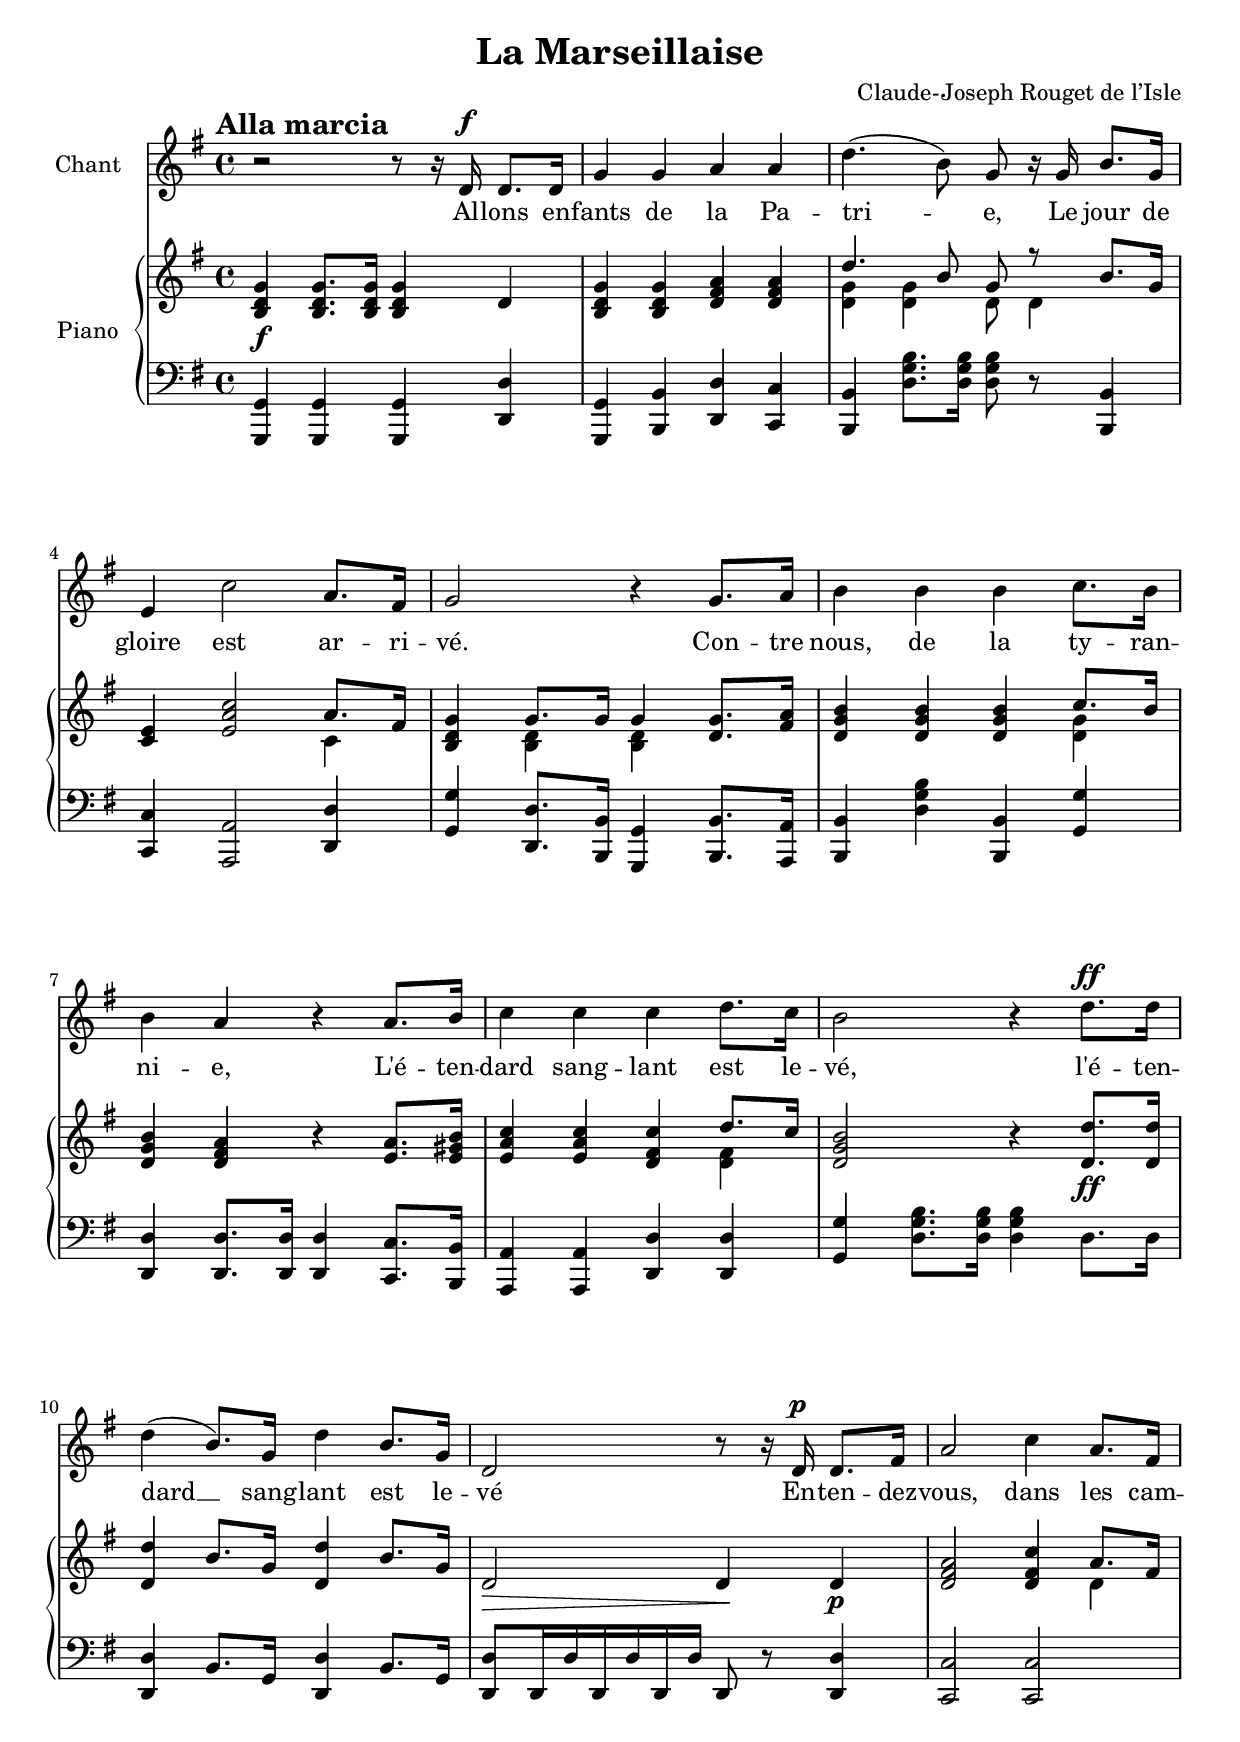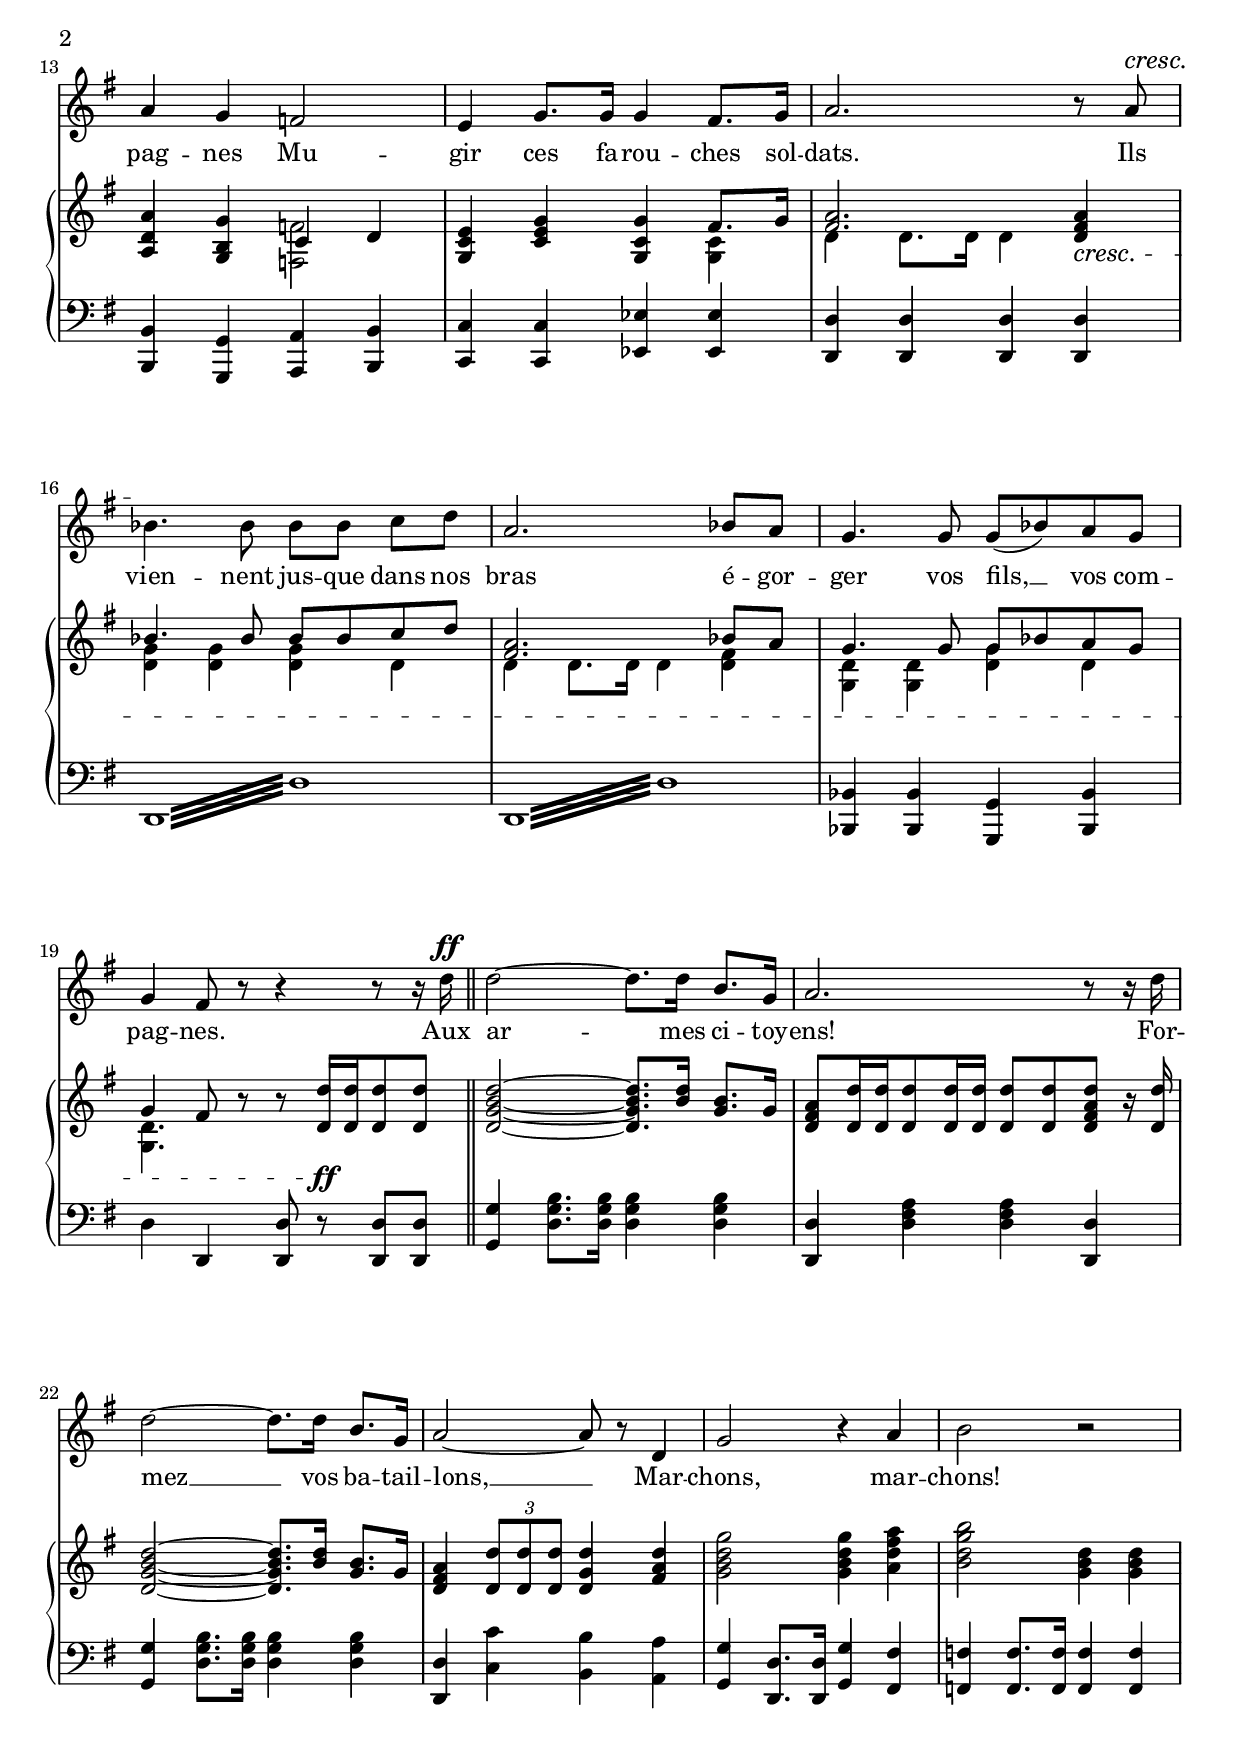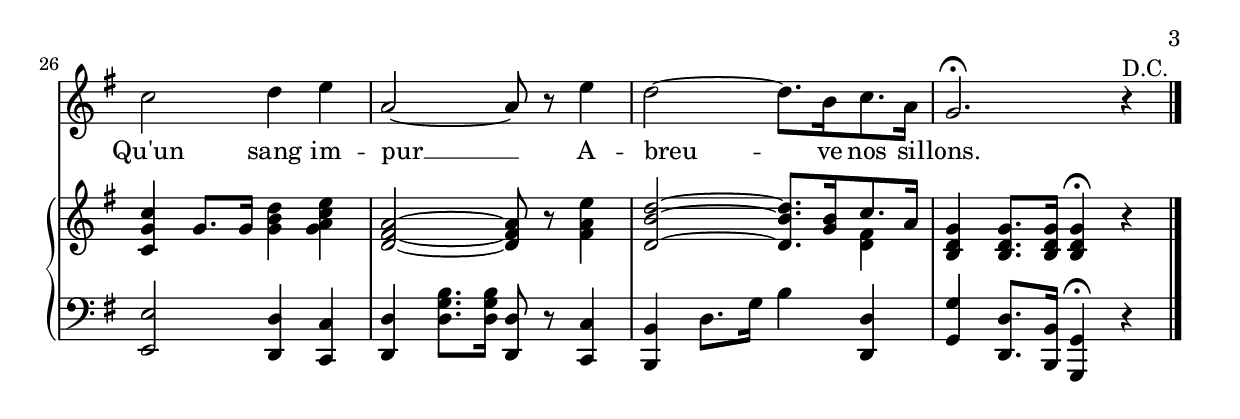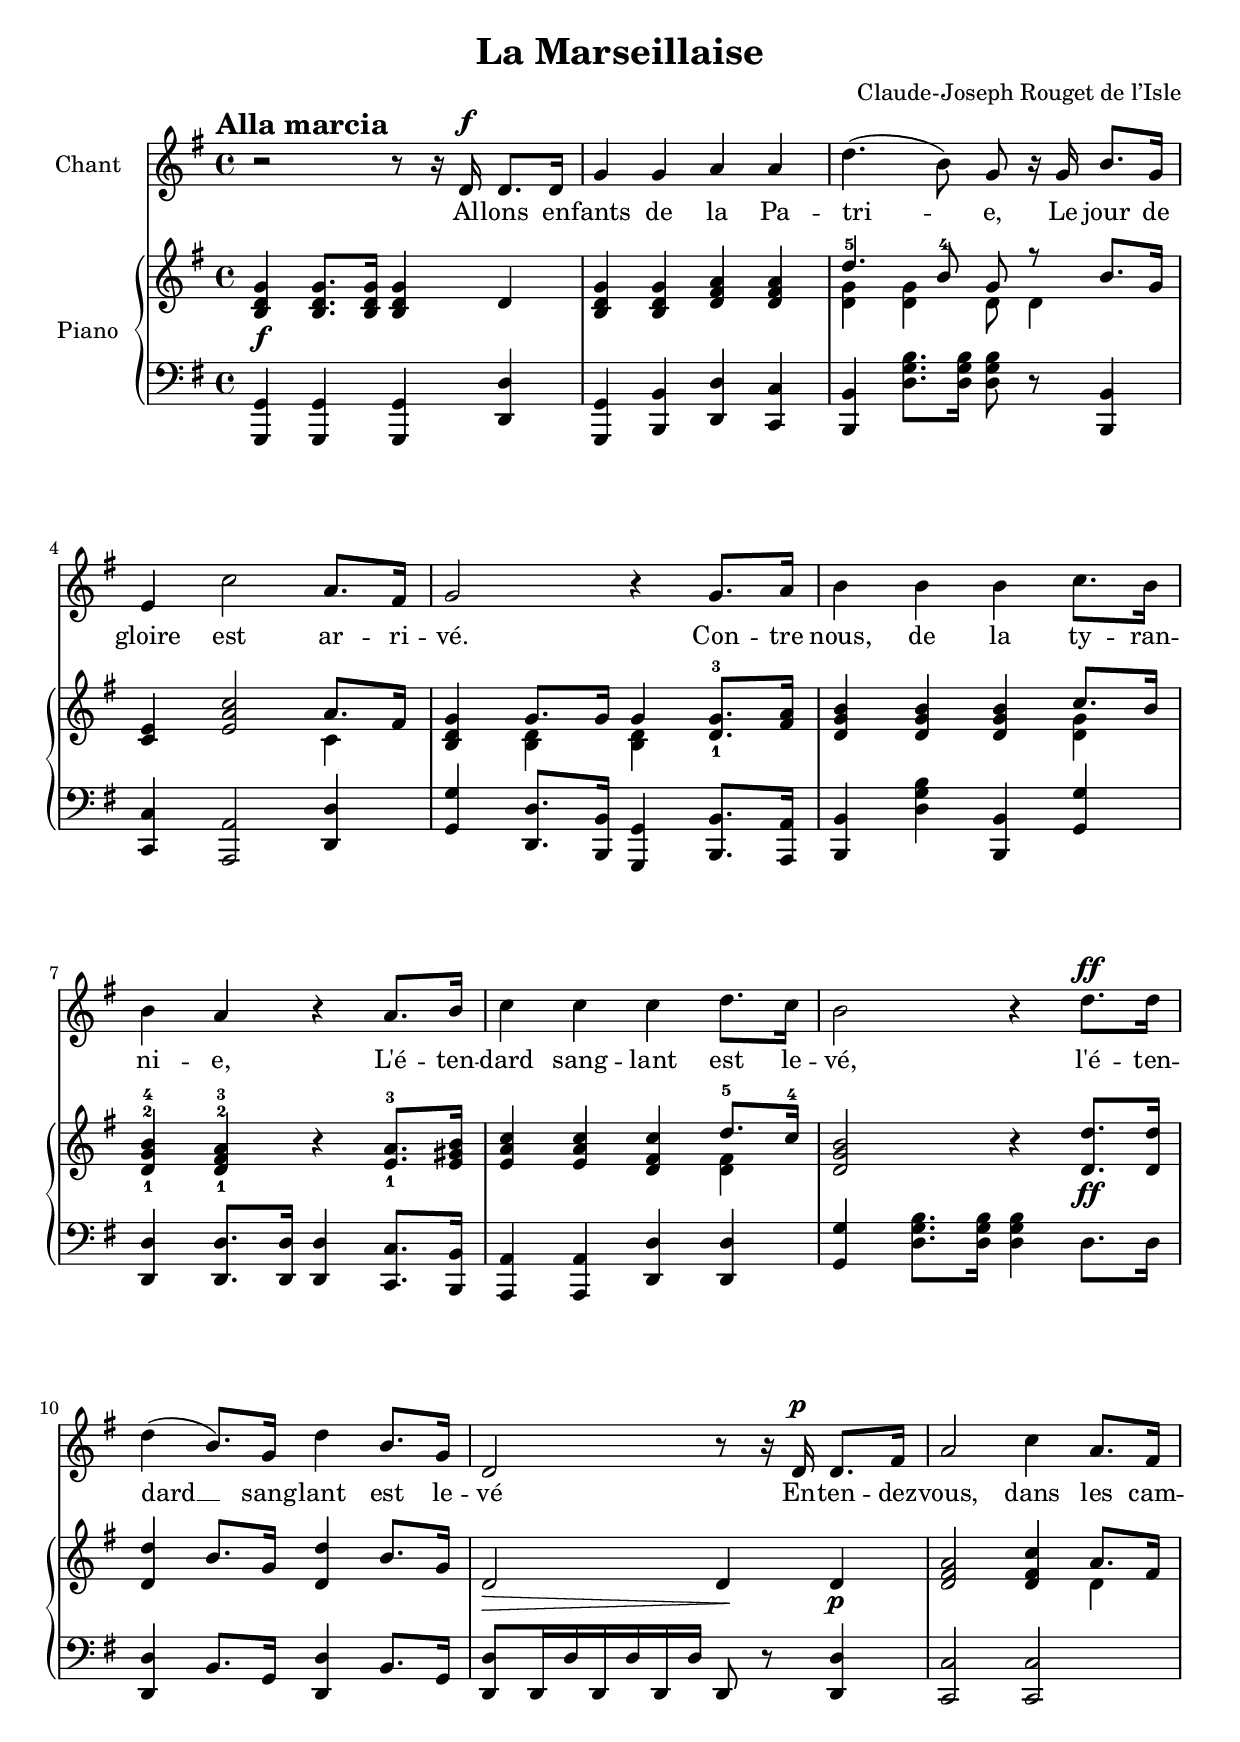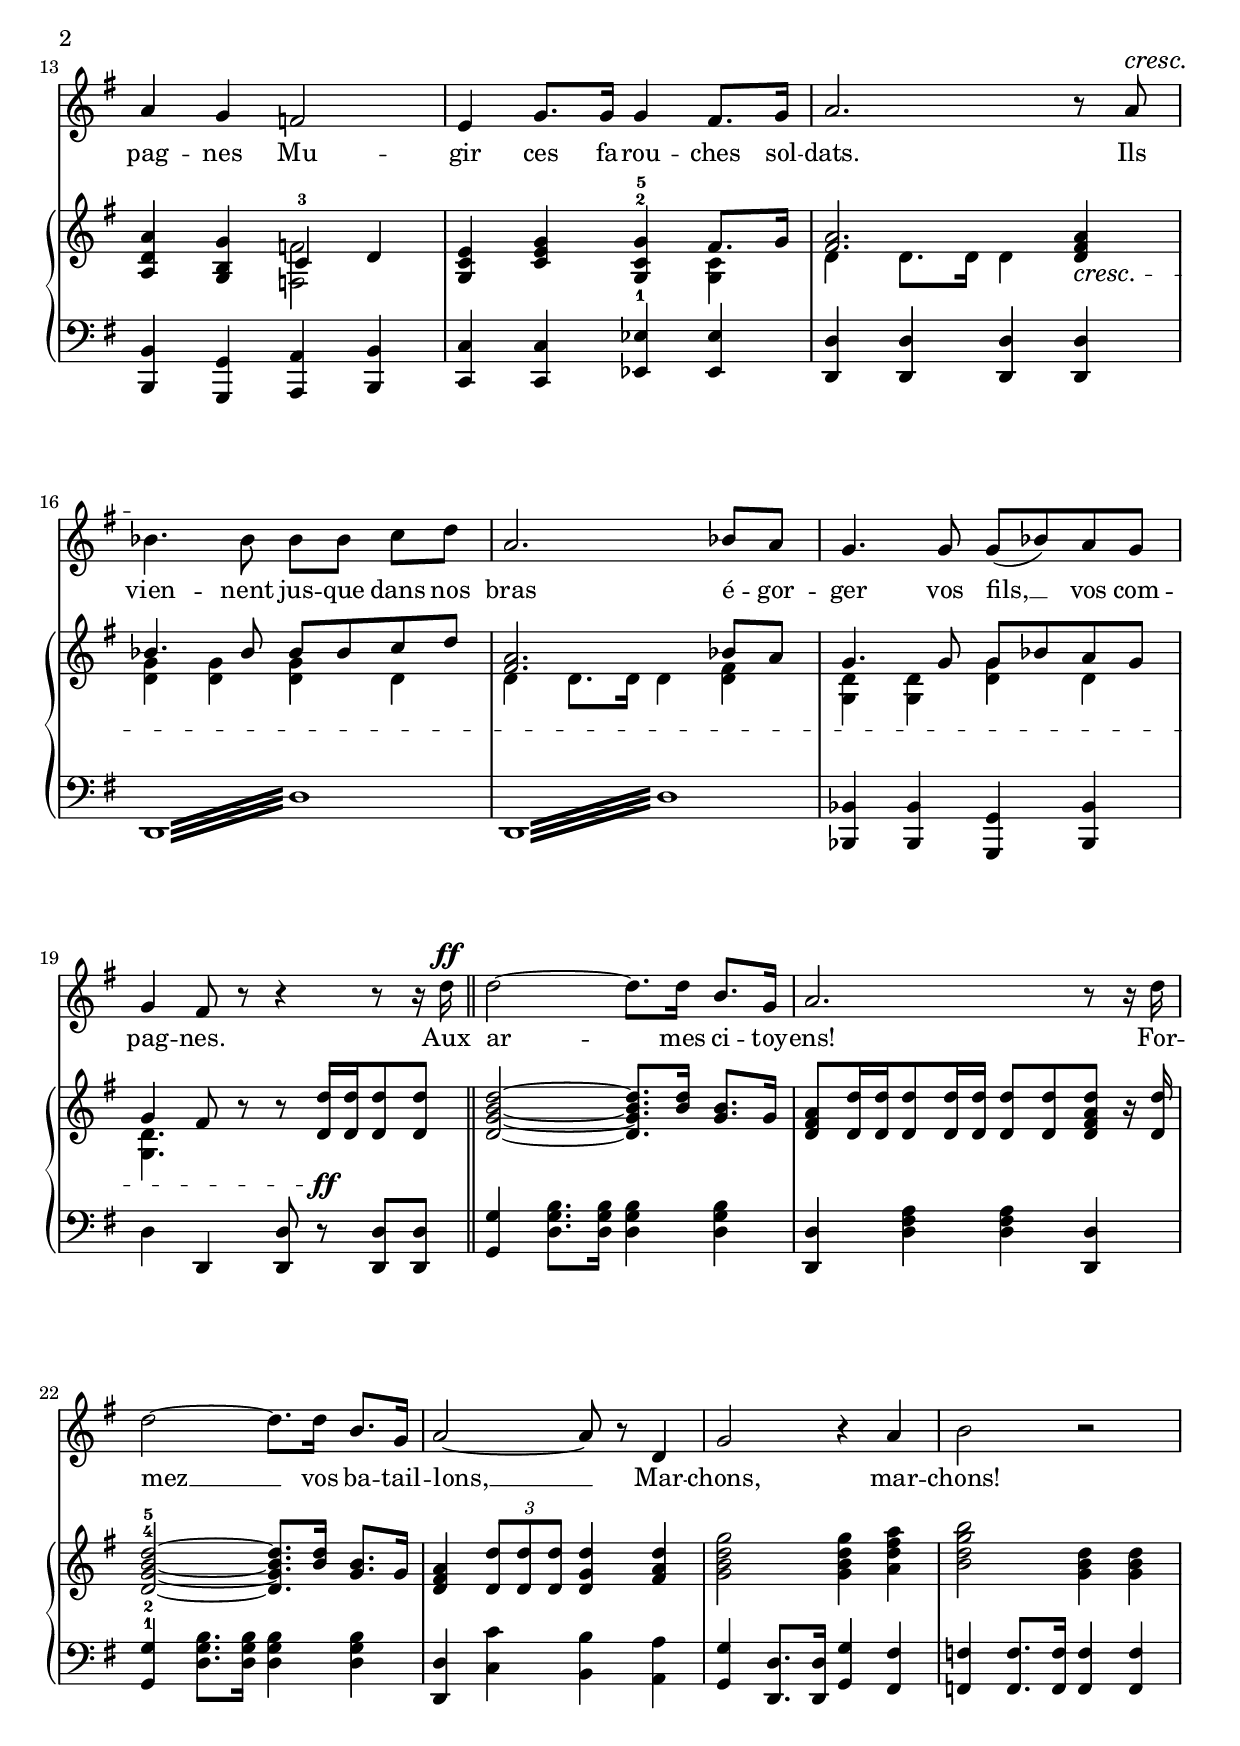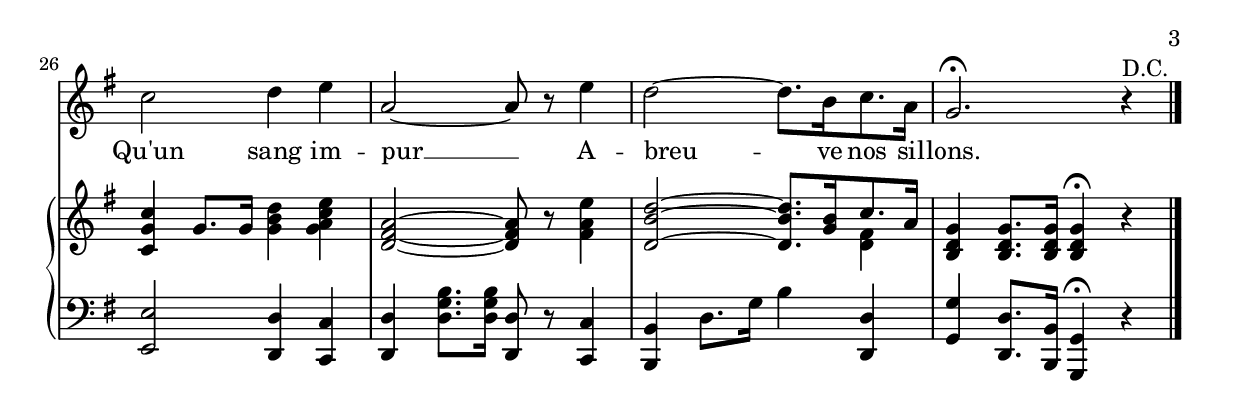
\version "2.20.0"

\include "articulate.ly"

% From https://lists.gnu.org/archive/html/lilypond-user/2012-02/msg00253.html
% and https://lists.gnu.org/archive/html/lilypond-user/2020-11/msg00125.html
tweakWholeNoteTremolo =
  #(define-music-function (y-offsets) (pair?)
    "Change the whole note tremolo orientation (default is horizontal)"
    #{
      \once {
        \override Beam.gap = #1.3
        \override Beam.extra-offset = #(cons 0 (car y-offsets))
        \override Beam.positions =
          #(grob-transformer 'positions (lambda (grob orig)
            (cons (car orig) (+ (cdr orig) (cdr y-offsets)))))
      }
    #})

\header {
  title = "La Marseillaise"
  composer = "Claude-Joseph Rouget de l’Isle"
  author = \markup \fromproperty #'header:composer
  subject = \markup \concat { \fromproperty #'header:title " Piano Partition" }
  keywords = #(string-join '(
    "music"
    "partition"
    "piano"
  ) ", ")
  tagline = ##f
}

tempoMark = {
  \once \override Score.RehearsalMark.self-alignment-X = #LEFT
  \once \override Score.RehearsalMark.break-align-symbols = #'(time-signature key-signature)
  \once \override Staff.TimeSignature.break-align-anchor-alignment = #LEFT
  \mark \markup \bold "Alla marcia"
}

global = {
  \tempoMark
  \key g \major
  \time 4/4
}

altoVoice = \relative c' {
  \global
  \clef treble
  \dynamicUp

  r2 r8 r16 d16\f d8. d16
  g4 g a a
  d4.( b8) g r16 g b8. g16
  e4 c'2 a8. fis16
  g2 r4 g8. a16
  b4 b b c8. b16
  b4 a r4 a8. b16
  c4 c c d8. c16
  b2 r4 d8.\ff d16
  d4( b8.) g16 d'4 b8. g16
  d2 r8 r16 d16\p d8. fis16
  a2 c4 a8. fis16
  a4 g f!2
  e4 g8. g16 g4 fis8. g16
  a2. r8 \crescTextCresc a8\< \crescHairpin
  bes4.\! bes8\noBeam bes[ bes] c d
  a2. bes8 a
  g4. g8 g( bes) a g
  g4 fis8 r8 r4 r8 r16 d'\ff \bar "||"
  d2 ~ d8. d16 b8. g16
  a2. r8 r16 d16
  d2 ~ d8. d16 b8. g16
  a2 ~ a8 r8 d,4
  g2 r4 a4
  b2 r2
  c2 d4 e
  a,2 ~ a8 r8 e'4
  d2 ~ d8. [b16 c8. a16]
  g2.\fermata r4^"D.C." \bar "|."
}

verse = \lyricmode {
  Al -- lons en -- fants de la Pa -- tri -- e,
  Le jour de gloire est ar -- ri -- vé.
  Con -- tre nous, de la ty -- ran -- ni -- e,
  L'é -- ten -- dard sang -- lant est le -- vé,
  l'é -- ten -- dard __ sang -- lant est le -- vé
  En -- ten -- dez -- vous, dans les cam -- pag -- nes
  Mu -- gir ces fa -- rou -- ches sol -- dats.
  Ils vien -- nent jus -- que dans nos bras
  é -- gor -- ger vos fils, __ vos com -- pag -- nes.
  Aux ar -- mes ci -- toy -- ens!
  For -- mez __ vos ba -- tail -- lons, __
  Mar -- chons, mar -- chons!
  Qu'un sang im -- pur __
  A -- breu -- ve nos sil -- lons.
}

right = \relative c'' {
  \global
  \clef treble

  <b, d g>4\f <b d g>8. <b d g>16 <b d g>4 d
  <b d g>4 <b d g> <d fis a> <d fis a>
  << { d'4.-5 b8-4 g r8 b8. g16 } \\ { <d g> 4 <d g> d8 d4 } >> \break
  <c e>4 <e a c>2 << { a8. fis16 } \\ { c4 } >>
  <b d g>4 << { g'8. g16 g4 } \\ { <b, d>4 <b d> } >> <d-1 g-3>8. <fis a>16
  <d g b>4 <d g b> <d g b> << { c'8. b16 } \\ { <d, g>4 } >> \break
  <d-1 g-2 b-4>4 <d-1 fis-2 a-3> r4 <e-1 a-3>8. <e gis b>16
  <e a c>4 <e a c> <d fis c'> << { d'8.-5 c16-4} \\ { <d, fis>4 } >>
  <d g b>2 r4 <d d'>8.\ff <d d'>16 \break
  <d d'>4 b'8. g16 <d d'>4 b'8. g16
  d2\> d4\! d\p
  <d fis a>2 <d fis c'>4 << { a'8. fis16 } \\ { d4 } >> \break
  <a d a'>4 <g b g'> << { c4-3 d } \\ { <f, f'>2 } >>
  <g c e>4 <c e g> <g-1 c-2 g'-5> << { fis'8. g16 } \\ { <g, c>4 } >>
  << { <fis' a>2. } \\ { d4 d8. d16 d4 } >> \crescTextCresc <d fis a>4\< \crescHairpin \break
  << { bes'4. bes8 bes bes c d } \\ { <d, g>4 <d g> <d g> d } >>
  << { <fis a>2. bes8 a } \\ { d,4 d8. d16 d4 <d fis> } >>
  << { g4. g8 g bes a g } \\ { <g, d'>4 <g d'> <d' g> d } >> \break
  << { g4 fis8 } \\ { <g, d'>4. } >> r8 r <d' d'>16\ff[<d d'> <d d'>8 <d d'>]
  <d g b d>2~<d g b d>8. <b' d>16 <g b>8. g16
  <d fis a>8[<d d'>16 <d d'> <d d'>8 <d d'>16 <d d'>] <d d'>8 <d d'> <d fis a d> r16 <d d'>16 \break
  <d-1 g-2 b-4 d-5>2~<d g b d>8. <b' d>16 <g b>8. g16
  <d fis a>4 \tuplet 3/2 { <d d'>8 <d d'> <d d'> } <d g d'>4 <fis a d>
  <g b d g>2 <g b d g>4 <a d fis a>
  <b d g b>2 <g b d>4 <g b d>4
  <c g c,>4 g8. g16 <g b d>4 <g a c e>
  <d fis a>2~<d fis a>8 r8 <fis a e'>4
  << { <d b' d>2~<d b' d>8.[<g b>16 c8. a16] } \\ { s2. <d, fis>4 } >>
  <b d g>4 <b d g>8. <b d g>16 <b d g>4\fermata r4
}

left = \relative c' {
  \global
  \clef bass

  <g,, g'>4 <g g'> <g g'> <d' d'>
  <g, g'>4 <b b'> <d d'> <c c'>
  <b b'> <d' g b>8. <d g b>16 <d g b>8 r8 <b, b'>4
  <c c'>4 <a a'>2 <d d'>4
  <g g'>4 <d d'>8. <b b'>16 <g g'>4 <b b'>8. <a a'>16
  <b b'>4 <d' g b> <b, b'> <g' g'>
  <d d'>4 <d d'>8. <d d'>16 <d d'>4 <c c'>8. <b b'>16
  <a a'>4 <a a'> <d d'> <d d'>
  <g g'>4 <d' g b>8. <d g b>16 <d g b>4 d8. d16
  <d, d'>4 b'8. g16 <d d'>4 b'8. g16
  <d d'>8[d16 d' d, d' d, d'] d,8 r8 <d d'>4
  <c c'>2 <c c'>
  <b b'>4 <g g'> <a a'> <b b'>
  <c c'>4 <c c'> <ees ees'> <ees ees'>
  <d d'>4 <d d'> <d d'> <d d'>
  \repeat unfold 2 {
    \tweakWholeNoteTremolo #'(-4.4 . 3.3)
    \repeat tremolo 16 { d32 d' }
  }
  <bes bes,>4 <bes bes,> <g g,> <bes bes,>
  d4 d, <d d'>8 r8 <d d'>8 <d d'>
  <g g'>4 <d' g b>8. <d g b>16 <d g b>4 <d g b>
  <d, d'>4 <d' fis a> <d fis a> <d, d'>
  <g g'>4 <d' g b>8. <d g b>16 <d g b>4 <d g b>
  <d, d'>4 <c' c'> <b b'> <a a'>
  <g g'>4 <d d'>8. <d d'>16 <g g'>4 <fis fis'>
  <f f'>4 <f f'>8. <f f'>16 <f f'>4 <f f'>
  <e e'>2 <d d'>4 <c c'>
  <d d'>4 <d' g b>8. <d g b>16 <d, d'>8 r8 <c c'>4
  <b b'>4 d'8. g16 b4 <d,, d'>
  <g g'>4 <d d'>8. <b b'>16 <g g'>4\fermata r4
}

altoVoicePart = \new Staff \with {
  instrumentName = "Chant"
  midiInstrument = "choir aahs"
} { \altoVoice }
\addlyrics { \verse }

pianoPart = \new PianoStaff \with {
  instrumentName = "Piano"
  midiInstrument = "acoustic grand"
} <<
  \new Staff = "right" \right
  \new Staff = "left" \left
>>

\book {
  \score {
    <<
      \altoVoicePart
      \pianoPart
    >>
    \layout {
      \context {
        \Voice
        \remove "New_fingering_engraver"
        \remove "Fingering_engraver"
      }
    }
  }

  \score {
    \unfoldRepeats \articulate \pianoPart
    \midi {
      \tempo 4 = 100
    }
  }
}

\book {
  \bookOutputSuffix "fingering"

  \header {
    pdftitle = \markup \concat { \fromproperty #'header:title " (With Fingering)" }
  }

  \score {
    <<
      \altoVoicePart
      \pianoPart
    >>
    \layout {}
  }
}
